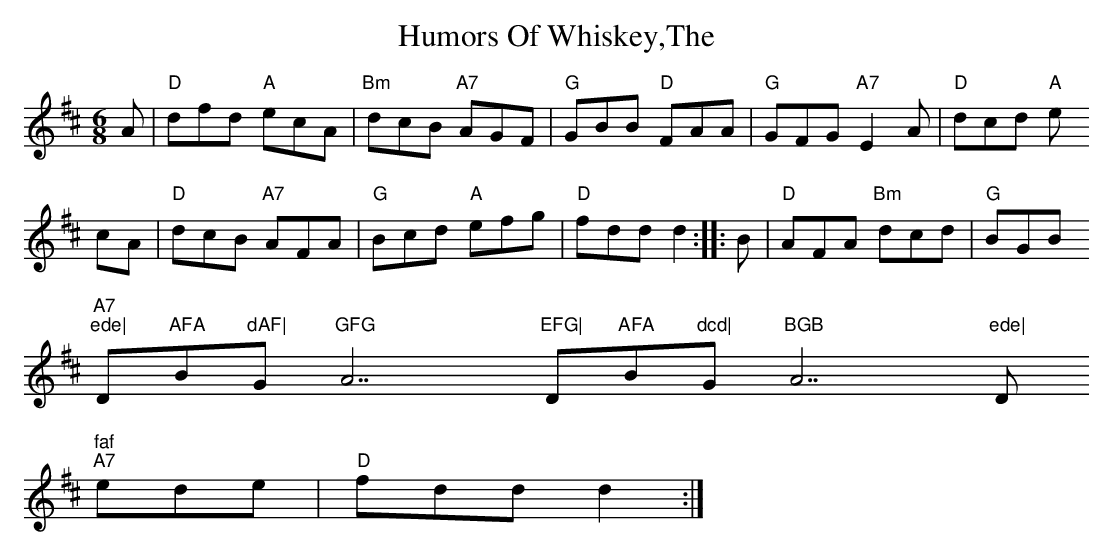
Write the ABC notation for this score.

X:1
T:Humors Of Whiskey,The
M:6/8
L:1/8
K:D
A|"D"dfd "A"ecA|"Bm"dcB "A7"AGF|"G"GBB "D"FAA|"G"GFG "A7"E2A|"D"dcd "A"e
cA|"D"dcB "A7"AFA|"G"Bcd "A"efg|"D"fdd d2:||:B|"D"AFA "Bm"dcd|"G"BGB "A7
"ede|"D"AFA "Bm"dAF|"G"GFG "A7"EFG|"D"AFA "Bm"dcd|"G"BGB "A7"ede|"D"faf
"A7"ede|"D"fdd d2:|
